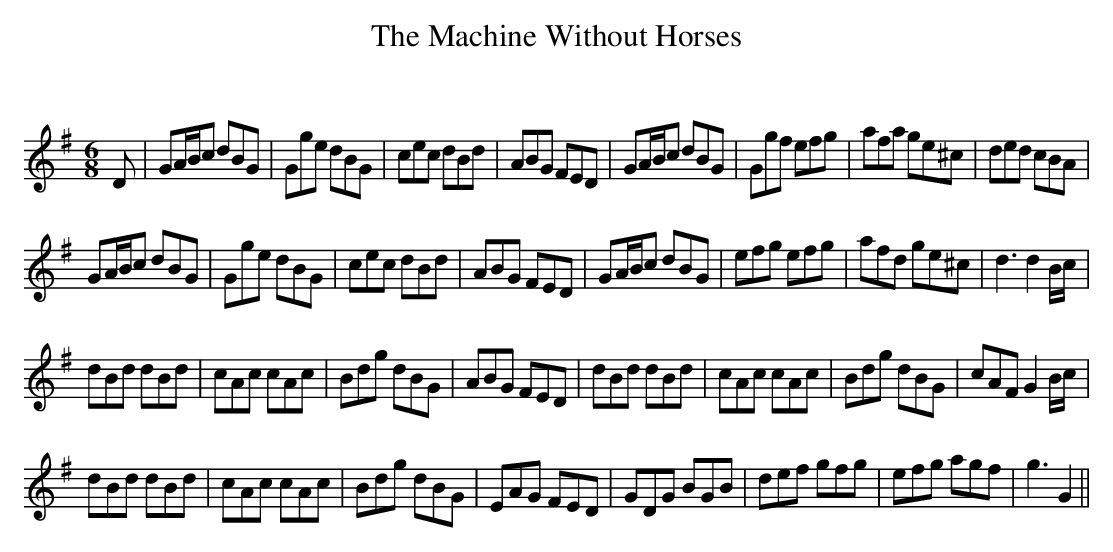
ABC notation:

X:1
T: The Machine Without Horses
C:
Q:180
K:G
M:6/8
L:1/16
D2|G2ABc2 d2B2G2|G2g2e2 d2B2G2|c2e2c2 d2B2d2|A2B2G2 F2E2D2|G2ABc2 d2B2G2|G2g2f2 e2f2g2|a2f2a2 g2e2^c2|d2e2d2 c2B2A2|
G2ABc2 d2B2G2|G2g2e2 d2B2G2|c2e2c2 d2B2d2|A2B2G2 F2E2D2|G2ABc2 d2B2G2|e2f2g2 e2f2g2|a2f2d2 g2e2^c2|d6d4Bc|
d2B2d2 d2B2d2|c2A2c2 c2A2c2|B2d2g2 d2B2G2|A2B2G2 F2E2D2|d2B2d2 d2B2d2|c2A2c2 c2A2c2|B2d2g2 d2B2G2|c2A2F2 G4Bc|
d2B2d2 d2B2d2|c2A2c2 c2A2c2|B2d2g2 d2B2G2|E2A2G2 F2E2D2|G2D2G2 B2G2B2|d2e2f2 g2f2g2|e2f2g2 a2g2f2|g6G4||
